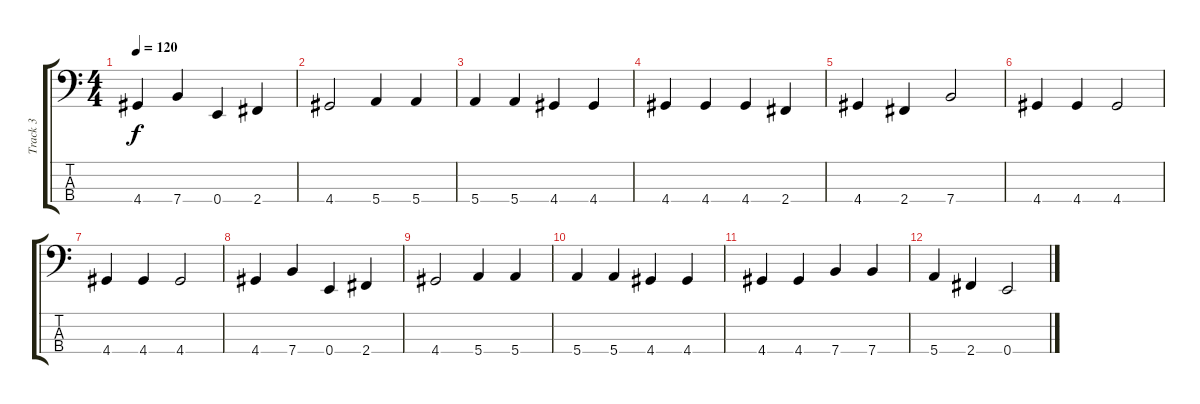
\track ("Track 3" "Track 3") {instrument electricbassfinger}
\staff {score tabs}
\tuning (G2 D2 A1 E1) {hide}
\ts (4 4)
\tempo 120
\clef f4
\ks c
4.4.4{dy f} 7.4.4 0.4.4 2.4.4 |
4.4.2 5.4.4 5.4.4 |
5.4.4 5.4.4 4.4.4 4.4.4 |
4.4.4 4.4.4 4.4.4 2.4.4 |
4.4.4 2.4.4 7.4.2 |
4.4.4 4.4.4 4.4.2 |
4.4.4 4.4.4 4.4.2 |
4.4.4 7.4.4 0.4.4 2.4.4 |
4.4.2 5.4.4 5.4.4 |
5.4.4 5.4.4 4.4.4 4.4.4 |
4.4.4 4.4.4 7.4.4 7.4.4 |
5.4.4 2.4.4 0.4.2
